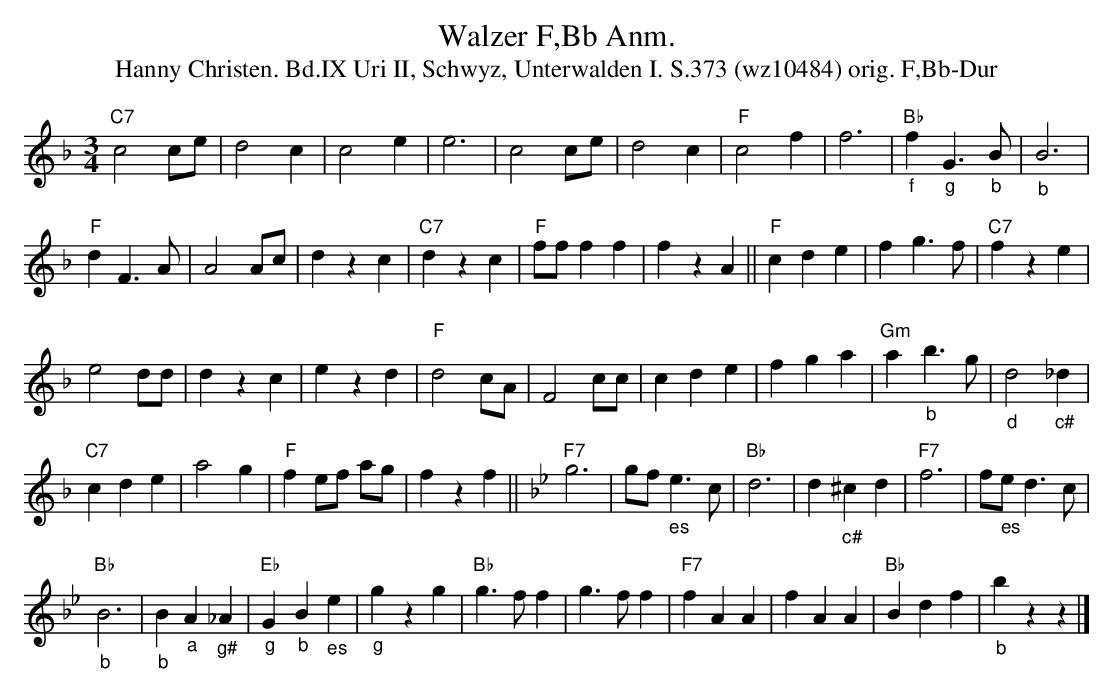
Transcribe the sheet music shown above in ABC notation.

X:1
T: Walzer F,Bb Anm.
T:Hanny Christen. Bd.IX Uri II, Schwyz, Unterwalden I. S.373 (wz10484) orig. F,Bb-Dur
M:3/4
L:1/4
K:F
"C7"c2 c/e/ | d2 c | c2 e | e3 | c2 c/e/ | d2 c | "F"c2 f | f3 | "Bb""_f"f"_g"G>"_b"B | "_b"B3 |
"F"d F>A | A2 A/c/ | d z c | "C7"dzc | "F"f/f/ ff | f z A || "F"cde | fg>f | "C7"fze |
e2 d/d/ | dzc | ezd | "F"d2 c/A/ | F2 c/c/ | cde | fga | "Gm"a"_b"b>g | "_d"d2 "_c#"_d |
"C7"cde | a2g | "F"f e/f/ a/g/ | fzf || [K:Bb]  "F7"g3 | g/f/ "_es"e>c | "Bb"d3 | d"_c#"^cd | "F7"f3 | f/"_es"e/ d>c |
"Bb""_b"B3 | "_b"B"_a"A"_g#"_A | "Eb""_g"G"_b"B"_es"e | "_g"gzg | "Bb"g>f f | g>f f | "F7"fAA | fAA | "Bb"Bdf | "_b"bzz |]
